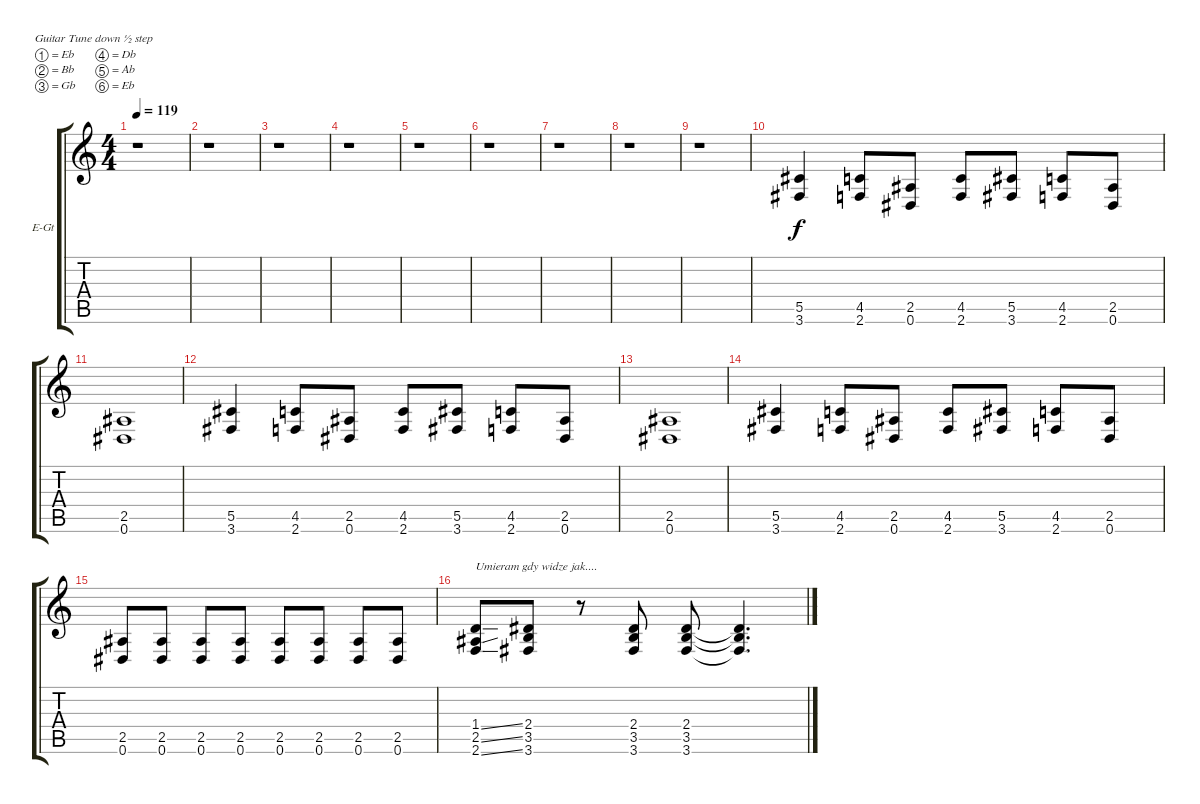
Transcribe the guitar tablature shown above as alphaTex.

\bracketExtendMode groupsimilarinstruments
\firstSystemTrackNameOrientation horizontal
\otherSystemsTrackNameOrientation horizontal
\track ("Guitar 4 Distortion" "E-Gt") {instrument distortionguitar}
\staff {score tabs}
\tuning (Eb4 Bb3 Gb3 Db3 Ab2 Eb2)
\ts (4 4)
\tempo 119
\clef g2
\ks c
r.1{dy f} |
r.1 |
r.1 |
r.1 |
r.1 |
r.1 |
r.1 |
r.1 |
r.1 |
(5.5 3.6).4 (4.5 2.6).8 (2.5 0.6).8 (4.5 2.6).8 (5.5 3.6).8 (4.5 2.6).8 (2.5 0.6).8 |
(2.5 0.6).1 |
(5.5 3.6).4 (4.5 2.6).8 (2.5 0.6).8 (4.5 2.6).8 (5.5 3.6).8 (4.5 2.6).8 (2.5 0.6).8 |
(2.5 0.6).1 |
(5.5 3.6).4 (4.5 2.6).8 (2.5 0.6).8 (4.5 2.6).8 (5.5 3.6).8 (4.5 2.6).8 (2.5 0.6).8 |
(2.5 0.6).8 (2.5 0.6).8 (2.5 0.6).8 (2.5 0.6).8 (2.5 0.6).8 (2.5 0.6).8 (2.5 0.6).8 (2.5 0.6).8 |
(1.4{ss} 2.5{ss} 2.6{ss}).8{txt "Umieram gdy widze jak...."} (2.4 3.5 3.6).8 r.8 (2.4 3.5 3.6).8 (2.4 3.5 3.6).8 (2.4{t} 3.5{t} 3.6{t}).4{d}
